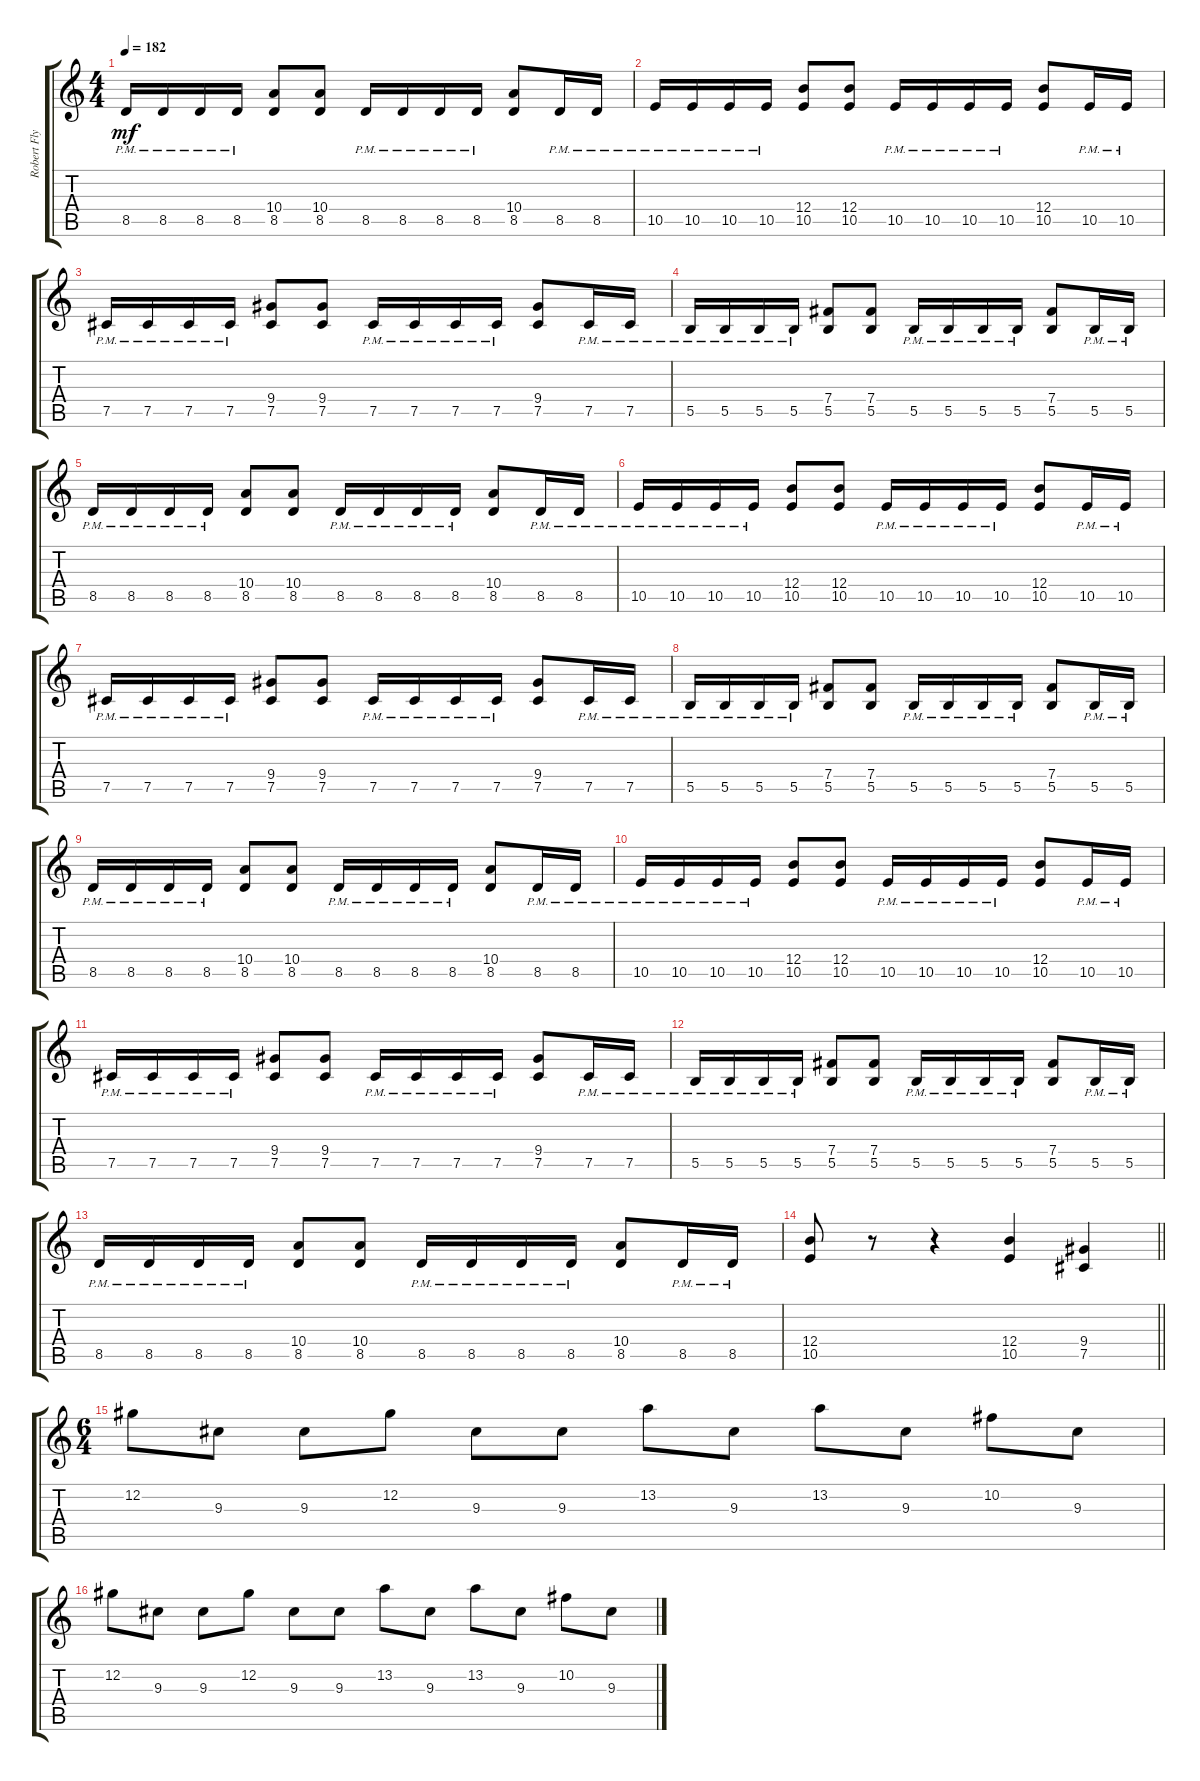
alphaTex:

\track ("Robert Flynn" "Robert Fly") {instrument distortionguitar}
\staff {score tabs}
\tuning (Db4 Ab3 E3 B2 Gb2 B1) {hide}
\ts (4 4)
\tempo 182
\clef g2
\ks c
8.5{pm}.16{dy mf} 8.5{pm}.16 8.5{pm}.16 8.5{pm}.16 (10.4 8.5).8 (10.4 8.5).8 8.5{pm}.16 8.5{pm}.16 8.5{pm}.16 8.5{pm}.16 (10.4 8.5).8 8.5{pm}.16 8.5{pm}.16 |
10.5{pm}.16 10.5{pm}.16 10.5{pm}.16 10.5{pm}.16 (12.4 10.5).8 (12.4 10.5).8 10.5{pm}.16 10.5{pm}.16 10.5{pm}.16 10.5{pm}.16 (12.4 10.5).8 10.5{pm}.16 10.5{pm}.16 |
7.5{pm}.16 7.5{pm}.16 7.5{pm}.16 7.5{pm}.16 (9.4 7.5).8 (9.4 7.5).8 7.5{pm}.16 7.5{pm}.16 7.5{pm}.16 7.5{pm}.16 (9.4 7.5).8 7.5{pm}.16 7.5{pm}.16 |
5.5{pm}.16 5.5{pm}.16 5.5{pm}.16 5.5{pm}.16 (7.4 5.5).8 (7.4 5.5).8 5.5{pm}.16 5.5{pm}.16 5.5{pm}.16 5.5{pm}.16 (7.4 5.5).8 5.5{pm}.16 5.5{pm}.16 |
8.5{pm}.16 8.5{pm}.16 8.5{pm}.16 8.5{pm}.16 (10.4 8.5).8 (10.4 8.5).8 8.5{pm}.16 8.5{pm}.16 8.5{pm}.16 8.5{pm}.16 (10.4 8.5).8 8.5{pm}.16 8.5{pm}.16 |
10.5{pm}.16 10.5{pm}.16 10.5{pm}.16 10.5{pm}.16 (12.4 10.5).8 (12.4 10.5).8 10.5{pm}.16 10.5{pm}.16 10.5{pm}.16 10.5{pm}.16 (12.4 10.5).8 10.5{pm}.16 10.5{pm}.16 |
7.5{pm}.16 7.5{pm}.16 7.5{pm}.16 7.5{pm}.16 (9.4 7.5).8 (9.4 7.5).8 7.5{pm}.16 7.5{pm}.16 7.5{pm}.16 7.5{pm}.16 (9.4 7.5).8 7.5{pm}.16 7.5{pm}.16 |
5.5{pm}.16 5.5{pm}.16 5.5{pm}.16 5.5{pm}.16 (7.4 5.5).8 (7.4 5.5).8 5.5{pm}.16 5.5{pm}.16 5.5{pm}.16 5.5{pm}.16 (7.4 5.5).8 5.5{pm}.16 5.5{pm}.16 |
8.5{pm}.16 8.5{pm}.16 8.5{pm}.16 8.5{pm}.16 (10.4 8.5).8 (10.4 8.5).8 8.5{pm}.16 8.5{pm}.16 8.5{pm}.16 8.5{pm}.16 (10.4 8.5).8 8.5{pm}.16 8.5{pm}.16 |
10.5{pm}.16 10.5{pm}.16 10.5{pm}.16 10.5{pm}.16 (12.4 10.5).8 (12.4 10.5).8 10.5{pm}.16 10.5{pm}.16 10.5{pm}.16 10.5{pm}.16 (12.4 10.5).8 10.5{pm}.16 10.5{pm}.16 |
7.5{pm}.16 7.5{pm}.16 7.5{pm}.16 7.5{pm}.16 (9.4 7.5).8 (9.4 7.5).8 7.5{pm}.16 7.5{pm}.16 7.5{pm}.16 7.5{pm}.16 (9.4 7.5).8 7.5{pm}.16 7.5{pm}.16 |
5.5{pm}.16 5.5{pm}.16 5.5{pm}.16 5.5{pm}.16 (7.4 5.5).8 (7.4 5.5).8 5.5{pm}.16 5.5{pm}.16 5.5{pm}.16 5.5{pm}.16 (7.4 5.5).8 5.5{pm}.16 5.5{pm}.16 |
8.5{pm}.16 8.5{pm}.16 8.5{pm}.16 8.5{pm}.16 (10.4 8.5).8 (10.4 8.5).8 8.5{pm}.16 8.5{pm}.16 8.5{pm}.16 8.5{pm}.16 (10.4 8.5).8 8.5{pm}.16 8.5{pm}.16 |
\barLineRight lightlight
(12.4 10.5).8 r.8 r.4 (12.4 10.5).4 (9.4 7.5).4 |
\ts (6 4)
12.2.8 9.3.8 9.3.8 12.2.8 9.3.8 9.3.8 13.2.8 9.3.8 13.2.8 9.3.8 10.2.8 9.3.8 |
12.2.8 9.3.8 9.3.8 12.2.8 9.3.8 9.3.8 13.2.8 9.3.8 13.2.8 9.3.8 10.2.8 9.3.8
